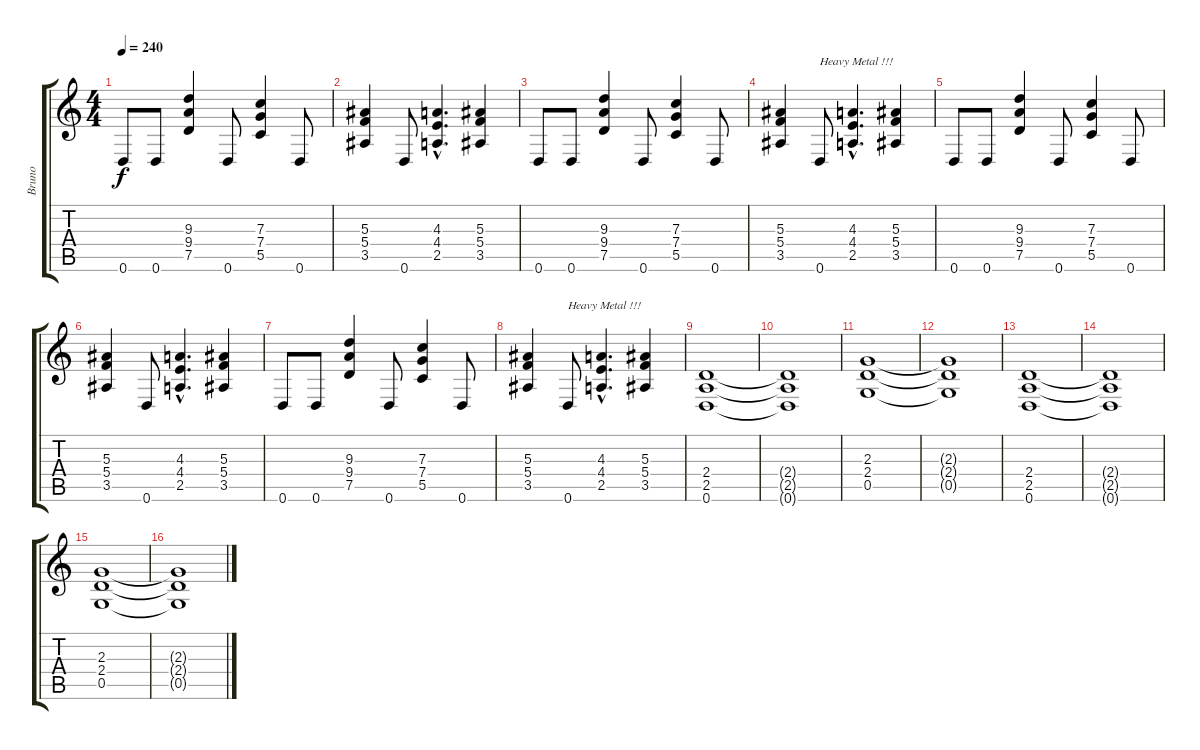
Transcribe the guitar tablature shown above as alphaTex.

\track ("Bruno" "Bruno") {instrument distortionguitar}
\staff {score tabs}
\tuning (D4 A3 F3 C3 G2 D2) {hide}
\ts (4 4)
\tempo 240
\clef g2
\ks c
0.6.8{dy f} 0.6.8 (9.3 9.4 7.5).4 0.6.8 (7.3 7.4 5.5).4 0.6.8 |
(5.3 5.4 3.5).4 0.6.8 (4.3{hac} 4.4{hac} 2.5{hac}).4{d} (5.3 5.4 3.5).4 |
0.6.8 0.6.8 (9.3 9.4 7.5).4 0.6.8 (7.3 7.4 5.5).4 0.6.8 |
(5.3 5.4 3.5).4 0.6.8{txt "Heavy Metal !!!"} (4.3{hac} 4.4{hac} 2.5{hac}).4{d} (5.3 5.4 3.5).4 |
0.6.8 0.6.8 (9.3 9.4 7.5).4 0.6.8 (7.3 7.4 5.5).4 0.6.8 |
(5.3 5.4 3.5).4 0.6.8 (4.3{hac} 4.4{hac} 2.5{hac}).4{d} (5.3 5.4 3.5).4 |
0.6.8 0.6.8 (9.3 9.4 7.5).4 0.6.8 (7.3 7.4 5.5).4 0.6.8 |
(5.3 5.4 3.5).4 0.6.8{txt "Heavy Metal !!!"} (4.3{hac} 4.4{hac} 2.5{hac}).4{d} (5.3 5.4 3.5).4 |
(2.4 2.5 0.6).1 |
(2.4{t} 2.5{t} 0.6{t}).1 |
(2.3 2.4 0.5).1 |
(2.3{t} 2.4{t} 0.5{t}).1 |
(2.4 2.5 0.6).1 |
(2.4{t} 2.5{t} 0.6{t}).1 |
(2.3 2.4 0.5).1 |
(2.3{t} 2.4{t} 0.5{t}).1
